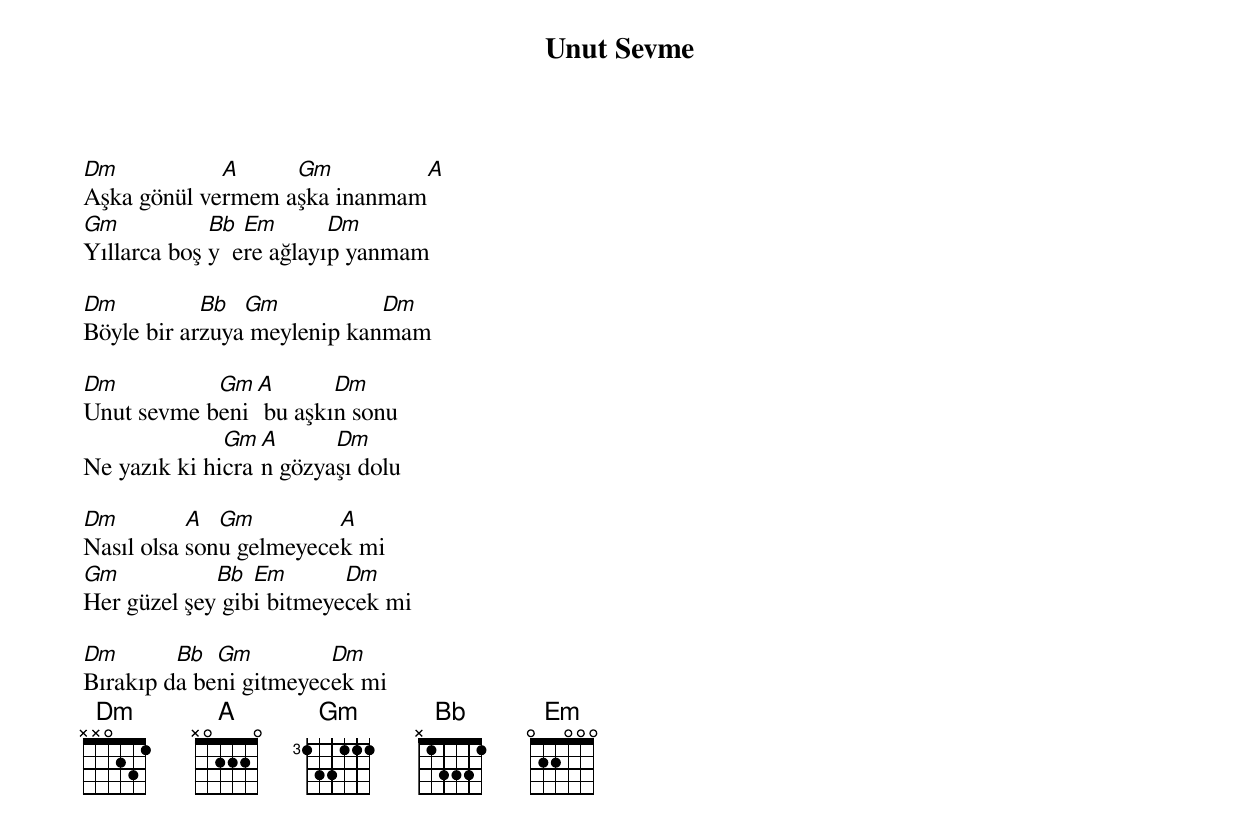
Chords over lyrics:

{title: Unut Sevme}
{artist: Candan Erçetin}

Dm           A     Gm         A
Aşka gönül vermem aşka inanmam
Gm           Bb  Em       Dm
Yıllarca boş y  ere ağlayıp yanmam

Dm          Bb  Gm           Dm
Böyle bir arzuya meylenip kanmam

Dm          Gm A       Dm
Unut sevme beni bu aşkın sonu
              Gm A      Dm
Ne yazık ki hicran gözyaşı dolu

Dm         A  Gm         A
Nasıl olsa sonu gelmeyecek mi
Gm           Bb  Em       Dm
Her güzel şey gibi bitmeyecek mi

Dm       Bb  Gm         Dm
Bırakıp da beni gitmeyecek mi
